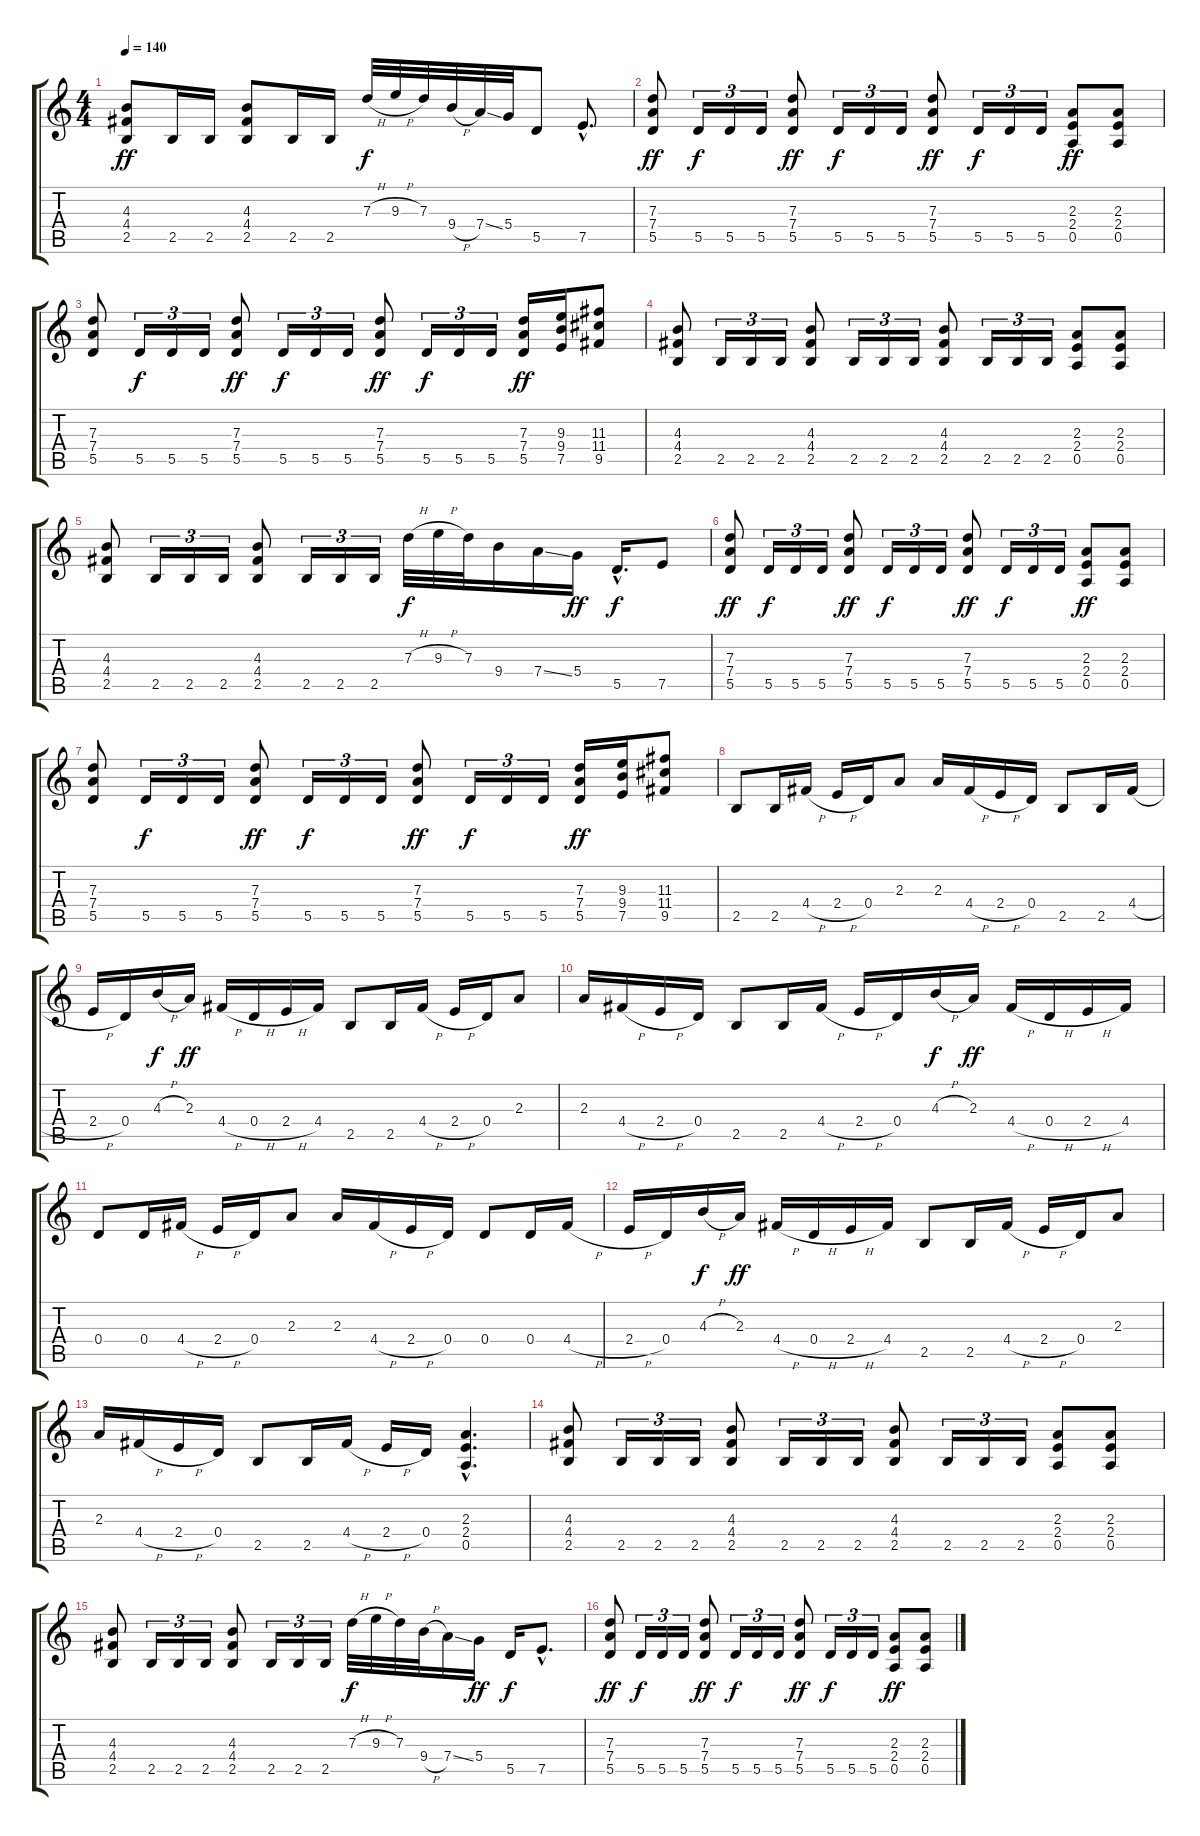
\track "" {instrument distortionguitar}
\staff {score tabs}
\tuning (E4 B3 G3 D3 A2 E2) {hide}
\ts (4 4)
\tempo 140
\clef g2
\ks c
(4.3 4.4 2.5).8{dy ff} 2.5.16 2.5.16 (4.3 4.4 2.5).8 2.5.16 2.5.16 7.3{h}.32{dy f} 9.3{h}.32 7.3.32 9.4{h}.32 7.4{ss}.32 5.4.32 5.5.8 7.5{hac}.8{d} |
(7.3 7.4 5.5).8{dy ff} 5.5.16{tu (3 2) dy f} 5.5.16{tu (3 2)} 5.5.16{tu (3 2)} (7.3 7.4 5.5).8{dy ff} 5.5.16{tu (3 2) dy f} 5.5.16{tu (3 2)} 5.5.16{tu (3 2)} (7.3 7.4 5.5).8{dy ff} 5.5.16{tu (3 2) dy f} 5.5.16{tu (3 2)} 5.5.16{tu (3 2)} (2.3 2.4 0.5).8{dy ff} (2.3 2.4 0.5).8 |
(7.3 7.4 5.5).8 5.5.16{tu (3 2) dy f} 5.5.16{tu (3 2)} 5.5.16{tu (3 2)} (7.3 7.4 5.5).8{dy ff} 5.5.16{tu (3 2) dy f} 5.5.16{tu (3 2)} 5.5.16{tu (3 2)} (7.3 7.4 5.5).8{dy ff} 5.5.16{tu (3 2) dy f} 5.5.16{tu (3 2)} 5.5.16{tu (3 2)} (7.3 7.4 5.5).16{dy ff} (9.3 9.4 7.5).16 (11.3 11.4 9.5).8 |
(4.3 4.4 2.5).8 2.5.16{tu (3 2)} 2.5.16{tu (3 2)} 2.5.16{tu (3 2)} (4.3 4.4 2.5).8 2.5.16{tu (3 2)} 2.5.16{tu (3 2)} 2.5.16{tu (3 2)} (4.3 4.4 2.5).8 2.5.16{tu (3 2)} 2.5.16{tu (3 2)} 2.5.16{tu (3 2)} (2.3 2.4 0.5).8 (2.3 2.4 0.5).8 |
(4.3 4.4 2.5).8 2.5.16{tu (3 2)} 2.5.16{tu (3 2)} 2.5.16{tu (3 2)} (4.3 4.4 2.5).8 2.5.16{tu (3 2)} 2.5.16{tu (3 2)} 2.5.16{tu (3 2)} 7.3{h}.32{dy f} 9.3{h}.32 7.3.32 9.4.16 7.4{ss}.16 5.4.16{dy ff} 5.5{hac}.16{d dy f} 7.5.8 |
(7.3 7.4 5.5).8{dy ff} 5.5.16{tu (3 2) dy f} 5.5.16{tu (3 2)} 5.5.16{tu (3 2)} (7.3 7.4 5.5).8{dy ff} 5.5.16{tu (3 2) dy f} 5.5.16{tu (3 2)} 5.5.16{tu (3 2)} (7.3 7.4 5.5).8{dy ff} 5.5.16{tu (3 2) dy f} 5.5.16{tu (3 2)} 5.5.16{tu (3 2)} (2.3 2.4 0.5).8{dy ff} (2.3 2.4 0.5).8 |
(7.3 7.4 5.5).8 5.5.16{tu (3 2) dy f} 5.5.16{tu (3 2)} 5.5.16{tu (3 2)} (7.3 7.4 5.5).8{dy ff} 5.5.16{tu (3 2) dy f} 5.5.16{tu (3 2)} 5.5.16{tu (3 2)} (7.3 7.4 5.5).8{dy ff} 5.5.16{tu (3 2) dy f} 5.5.16{tu (3 2)} 5.5.16{tu (3 2)} (7.3 7.4 5.5).16{dy ff} (9.3 9.4 7.5).16 (11.3 11.4 9.5).8 |
2.5.8 2.5.16 4.4{h}.16 2.4{h}.16 0.4.16 2.3.8 2.3.16 4.4{h}.16 2.4{h}.16 0.4.16 2.5.8 2.5.16 4.4{h}.16 |
2.4{h}.16 0.4.16 4.3{h}.16{dy f} 2.3.16{dy ff} 4.4{h}.16 0.4{h}.16 2.4{h}.16 4.4.16 2.5.8 2.5.16 4.4{h}.16 2.4{h}.16 0.4.16 2.3.8 |
2.3.16 4.4{h}.16 2.4{h}.16 0.4.16 2.5.8 2.5.16 4.4{h}.16 2.4{h}.16 0.4.16 4.3{h}.16{dy f} 2.3.16{dy ff} 4.4{h}.16 0.4{h}.16 2.4{h}.16 4.4.16 |
0.4.8 0.4.16 4.4{h}.16 2.4{h}.16 0.4.16 2.3.8 2.3.16 4.4{h}.16 2.4{h}.16 0.4.16 0.4.8 0.4.16 4.4{h}.16 |
2.4{h}.16 0.4.16 4.3{h}.16{dy f} 2.3.16{dy ff} 4.4{h}.16 0.4{h}.16 2.4{h}.16 4.4.16 2.5.8 2.5.16 4.4{h}.16 2.4{h}.16 0.4.16 2.3.8 |
2.3.16 4.4{h}.16 2.4{h}.16 0.4.16 2.5.8 2.5.16 4.4{h}.16 2.4{h}.16 0.4.16 (2.3{hac} 2.4{hac} 0.5{hac}).4{d} |
(4.3 4.4 2.5).8 2.5.16{tu (3 2)} 2.5.16{tu (3 2)} 2.5.16{tu (3 2)} (4.3 4.4 2.5).8 2.5.16{tu (3 2)} 2.5.16{tu (3 2)} 2.5.16{tu (3 2)} (4.3 4.4 2.5).8 2.5.16{tu (3 2)} 2.5.16{tu (3 2)} 2.5.16{tu (3 2)} (2.3 2.4 0.5).8 (2.3 2.4 0.5).8 |
(4.3 4.4 2.5).8 2.5.16{tu (3 2)} 2.5.16{tu (3 2)} 2.5.16{tu (3 2)} (4.3 4.4 2.5).8 2.5.16{tu (3 2)} 2.5.16{tu (3 2)} 2.5.16{tu (3 2)} 7.3{h}.32{dy f} 9.3{h}.32 7.3.32 9.4{h}.32 7.4{ss}.16 5.4.16{dy ff} 5.5.16{dy f} 7.5{hac}.8{d} |
(7.3 7.4 5.5).8{dy ff} 5.5.16{tu (3 2) dy f} 5.5.16{tu (3 2)} 5.5.16{tu (3 2)} (7.3 7.4 5.5).8{dy ff} 5.5.16{tu (3 2) dy f} 5.5.16{tu (3 2)} 5.5.16{tu (3 2)} (7.3 7.4 5.5).8{dy ff} 5.5.16{tu (3 2) dy f} 5.5.16{tu (3 2)} 5.5.16{tu (3 2)} (2.3 2.4 0.5).8{dy ff} (2.3 2.4 0.5).8
